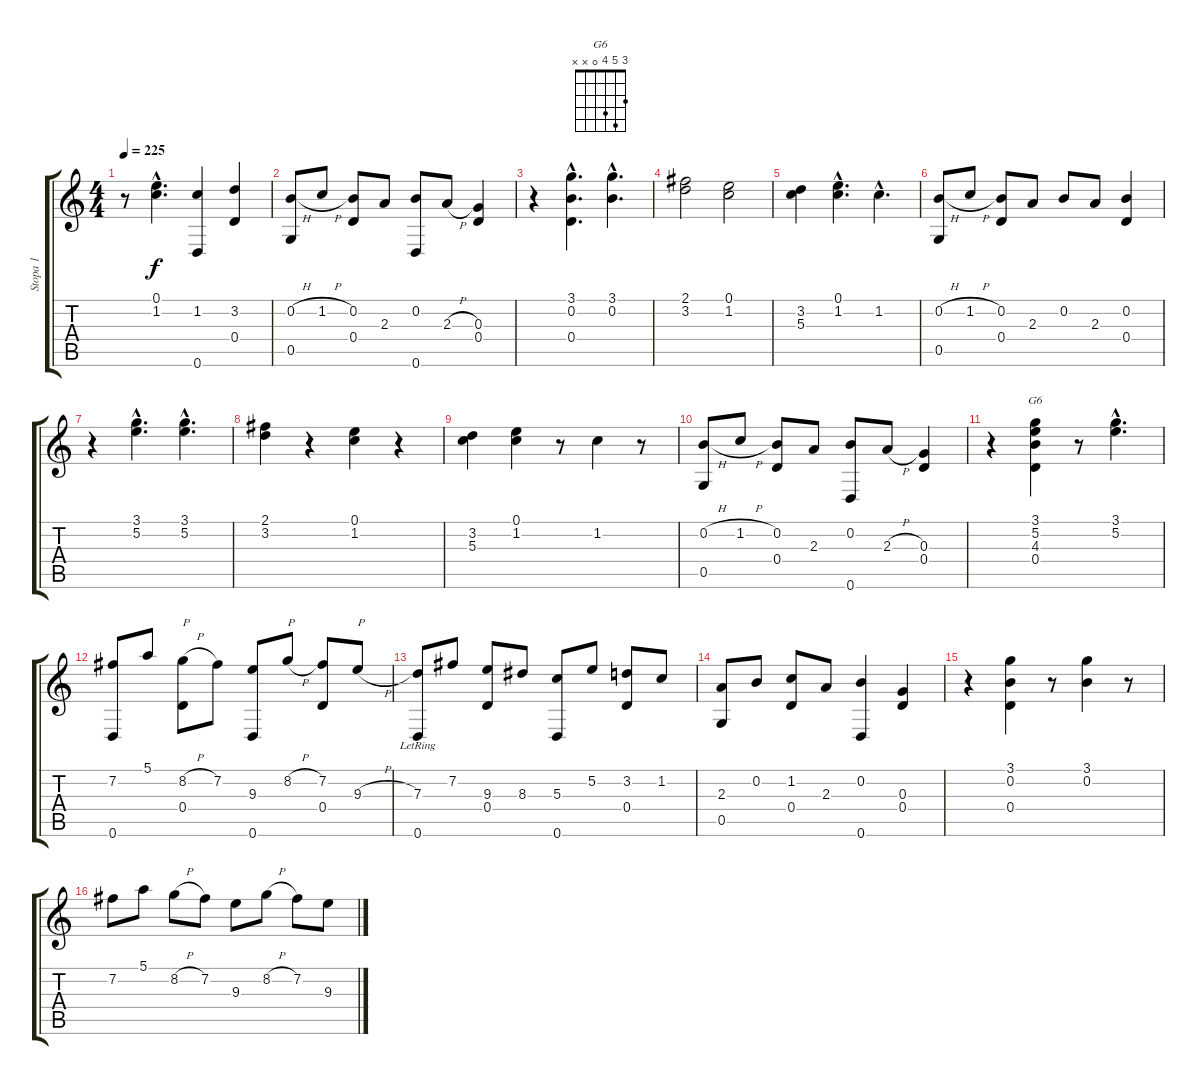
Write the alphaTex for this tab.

\track ("Stopa 1" "Stopa 1") {instrument acousticguitarnylon}
\staff {score tabs}
\tuning (E4 B3 G3 D3 G2 D2) {hide}
\chord ("G6" 3 5 4 0 x x)
\ts (4 4)
\tempo 225
\clef g2
\ks c
r.8{dy f} (0.1{hac} 1.2{hac}).4{d} (1.2 0.6).4 (3.2 0.4).4 |
(0.2{h} 0.5).8 1.2{h}.8 (0.2 0.4).8 2.3.8 (0.2 0.6).8 2.3{h}.8 (0.3 0.4).4 |
r.4 (3.1{hac} 0.2{hac} 0.4{hac}).4{d} (3.1{hac} 0.2{hac}).4{d} |
(2.1 3.2).2 (0.1 1.2).2 |
(3.2 5.3).4 (0.1{hac} 1.2{hac}).4{d} 1.2{hac}.4{d} |
(0.2{h} 0.5).8 1.2{h}.8 (0.2 0.4).8 2.3.8 0.2.8 2.3.8 (0.2 0.4).4 |
r.4 (3.1{hac} 5.2{hac}).4{d} (3.1{hac} 5.2{hac}).4{d} |
(2.1 3.2).4 r.4 (0.1 1.2).4 r.4 |
(3.2 5.3).4 (0.1 1.2).4 r.8 1.2.4 r.8 |
(0.2{h} 0.5).8 1.2{h}.8 (0.2 0.4).8 2.3.8 (0.2 0.6).8 2.3{h}.8 (0.3 0.4).4 |
r.4 (3.1 5.2 4.3 0.4).4{ch "G6"} r.8 (3.1{hac} 5.2{hac}).4{d} |
(7.2 0.6).8 5.1.8 (8.2{h} 0.4).8{txt "P"} 7.2.8 (9.3 0.6).8 8.2{h}.8{txt "P"} (7.2 0.4).8 9.3{h}.8{txt "P"} |
(7.3 0.6{lr}).8 7.2.8 (9.3 0.4).8 8.3.8 (5.3 0.6).8 5.2.8 (3.2 0.4).8 1.2.8 |
(2.3 0.5).8 0.2.8 (1.2 0.4).8 2.3.8 (0.2 0.6).4 (0.3 0.4).4 |
r.4 (3.1 0.2 0.4).4 r.8 (3.1 0.2).4 r.8 |
7.2.8 5.1.8 8.2{h}.8 7.2.8 9.3.8 8.2{h}.8 7.2.8 9.3{h}.8
